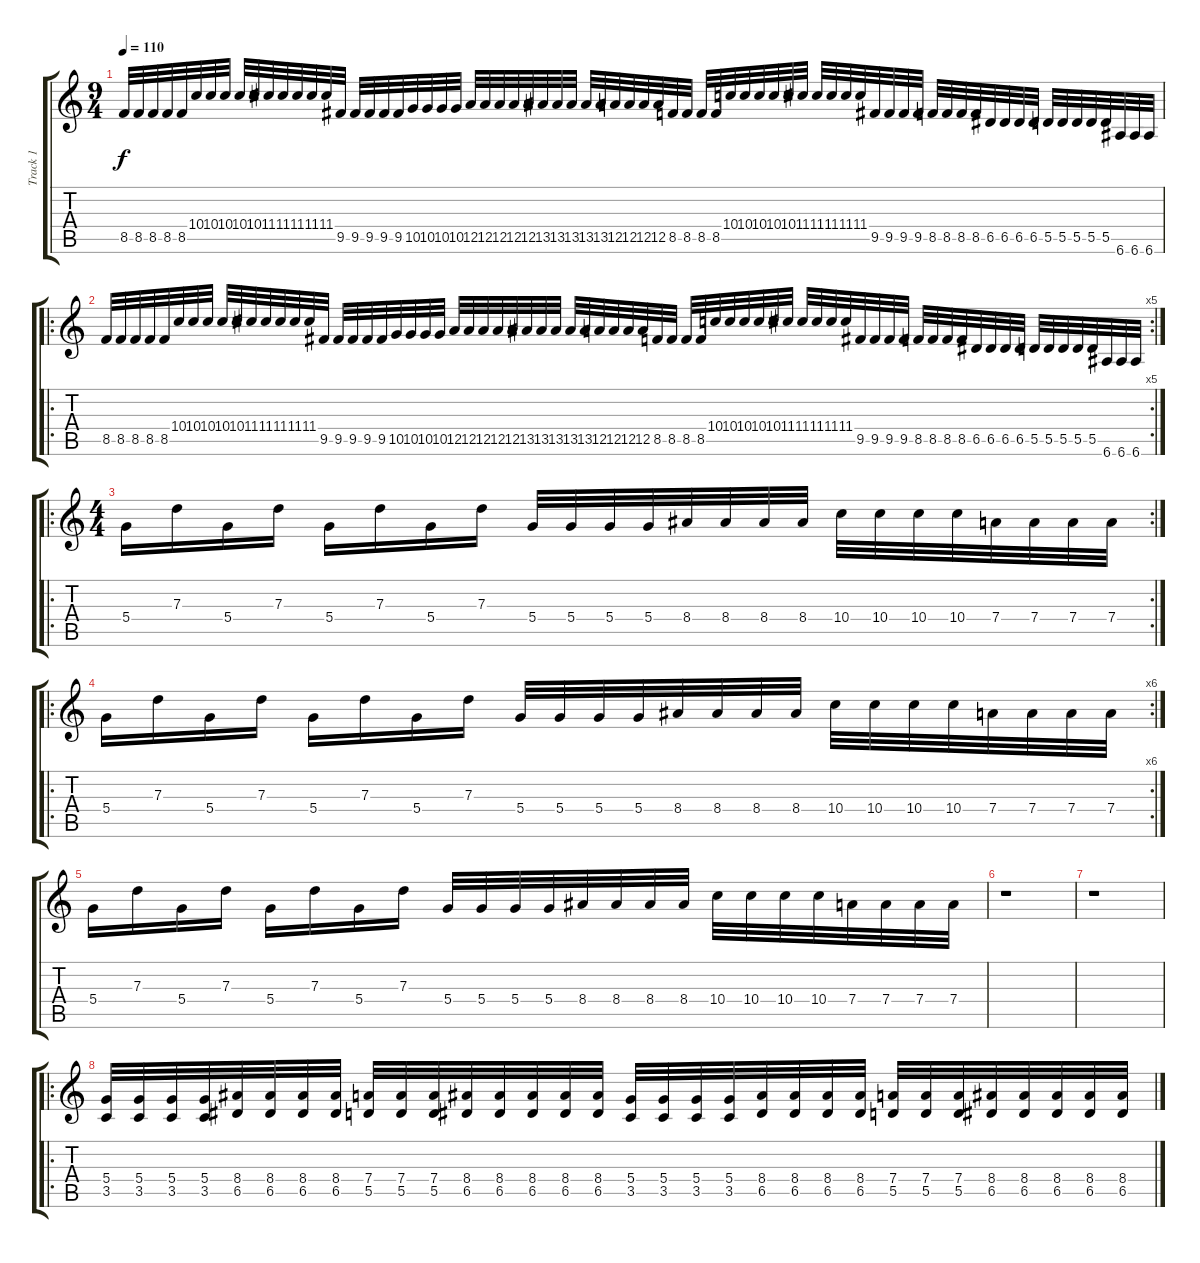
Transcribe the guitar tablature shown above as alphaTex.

\track ("Track 1" "Track 1") {instrument distortionguitar}
\staff {score tabs}
\tuning (E4 B3 G3 D3 A2 E2) {hide}
\ts (9 4)
\tempo 110
\clef g2
\ks c
8.5.32{dy f instrument distortionguitar} 8.5.32 8.5.32 8.5.32 8.5.32 10.4.32 10.4.32 10.4.32 10.4.32 10.4.32 11.4.32 11.4.32 11.4.32 11.4.32 11.4.32 9.5.32 9.5.32 9.5.32 9.5.32 9.5.32 10.5.32 10.5.32 10.5.32 10.5.32 12.5.32 12.5.32 12.5.32 12.5.32 12.5.32 13.5.32 13.5.32 13.5.32 13.5.32 13.5.32 12.5.32 12.5.32 12.5.32 12.5.32 8.5.32 8.5.32 8.5.32 8.5.32 10.4.32 10.4.32 10.4.32 10.4.32 10.4.32 11.4.32 11.4.32 11.4.32 11.4.32 11.4.32 9.5.32 9.5.32 9.5.32 9.5.32 8.5.32 8.5.32 8.5.32 8.5.32 6.5.32 6.5.32 6.5.32 6.5.32 5.5.32 5.5.32 5.5.32 5.5.32 5.5.32 6.6.32 6.6.32 6.6.32 |
\ro
\rc 5
8.5.32 8.5.32 8.5.32 8.5.32 8.5.32 10.4.32 10.4.32 10.4.32 10.4.32 10.4.32 11.4.32 11.4.32 11.4.32 11.4.32 11.4.32 9.5.32 9.5.32 9.5.32 9.5.32 9.5.32 10.5.32 10.5.32 10.5.32 10.5.32 12.5.32 12.5.32 12.5.32 12.5.32 12.5.32 13.5.32 13.5.32 13.5.32 13.5.32 13.5.32 12.5.32 12.5.32 12.5.32 12.5.32 8.5.32 8.5.32 8.5.32 8.5.32 10.4.32 10.4.32 10.4.32 10.4.32 10.4.32 11.4.32 11.4.32 11.4.32 11.4.32 11.4.32 9.5.32 9.5.32 9.5.32 9.5.32 8.5.32 8.5.32 8.5.32 8.5.32 6.5.32 6.5.32 6.5.32 6.5.32 5.5.32 5.5.32 5.5.32 5.5.32 5.5.32 6.6.32 6.6.32 6.6.32 |
\ro
\rc 2
\ts (4 4)
5.4.16 7.3.16 5.4.16 7.3.16 5.4.16 7.3.16 5.4.16 7.3.16 5.4.32 5.4.32 5.4.32 5.4.32 8.4.32 8.4.32 8.4.32 8.4.32 10.4.32 10.4.32 10.4.32 10.4.32 7.4.32 7.4.32 7.4.32 7.4.32 |
\ro
\rc 6
5.4.16 7.3.16 5.4.16 7.3.16 5.4.16 7.3.16 5.4.16 7.3.16 5.4.32 5.4.32 5.4.32 5.4.32 8.4.32 8.4.32 8.4.32 8.4.32 10.4.32 10.4.32 10.4.32 10.4.32 7.4.32 7.4.32 7.4.32 7.4.32 |
5.4.16 7.3.16 5.4.16 7.3.16 5.4.16 7.3.16 5.4.16 7.3.16 5.4.32 5.4.32 5.4.32 5.4.32 8.4.32 8.4.32 8.4.32 8.4.32 10.4.32 10.4.32 10.4.32 10.4.32 7.4.32 7.4.32 7.4.32 7.4.32 |
r.1 |
r.1 |
\ro
(5.4 3.5).32 (5.4 3.5).32 (5.4 3.5).32 (5.4 3.5).32 (8.4 6.5).32 (8.4 6.5).32 (8.4 6.5).32 (8.4 6.5).32 (7.4 5.5).32 (7.4 5.5).32 (7.4 5.5).32 (8.4 6.5).32 (8.4 6.5).32 (8.4 6.5).32 (8.4 6.5).32 (8.4 6.5).32 (5.4 3.5).32 (5.4 3.5).32 (5.4 3.5).32 (5.4 3.5).32 (8.4 6.5).32 (8.4 6.5).32 (8.4 6.5).32 (8.4 6.5).32 (7.4 5.5).32 (7.4 5.5).32 (7.4 5.5).32 (8.4 6.5).32 (8.4 6.5).32 (8.4 6.5).32 (8.4 6.5).32 (8.4 6.5).32
